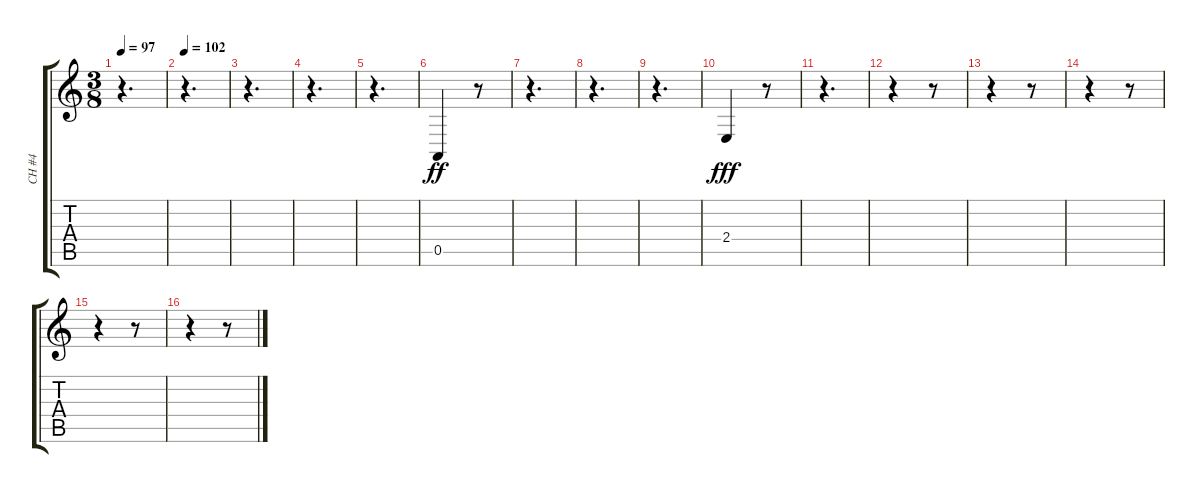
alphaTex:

\track ("CH #4" "CH #4") {instrument harpsichord}
\staff {score tabs}
\tuning (E4 B3 G3 D3 A2 E2) {hide}
\ts (3 8)
\tempo 97
\clef g2
\ks c
r.4{d dy ff} |
\tempo 102
r.4{d} |
r.4{d} |
r.4{d} |
r.4{d} |
0.5.4{balance 8} r.8 |
r.4{d} |
r.4{d} |
r.4{d} |
2.4.4{dy fff} r.8 |
r.4{d} |
r.4 r.8 |
r.4 r.8 |
r.4 r.8 |
r.4 r.8 |
r.4 r.8
